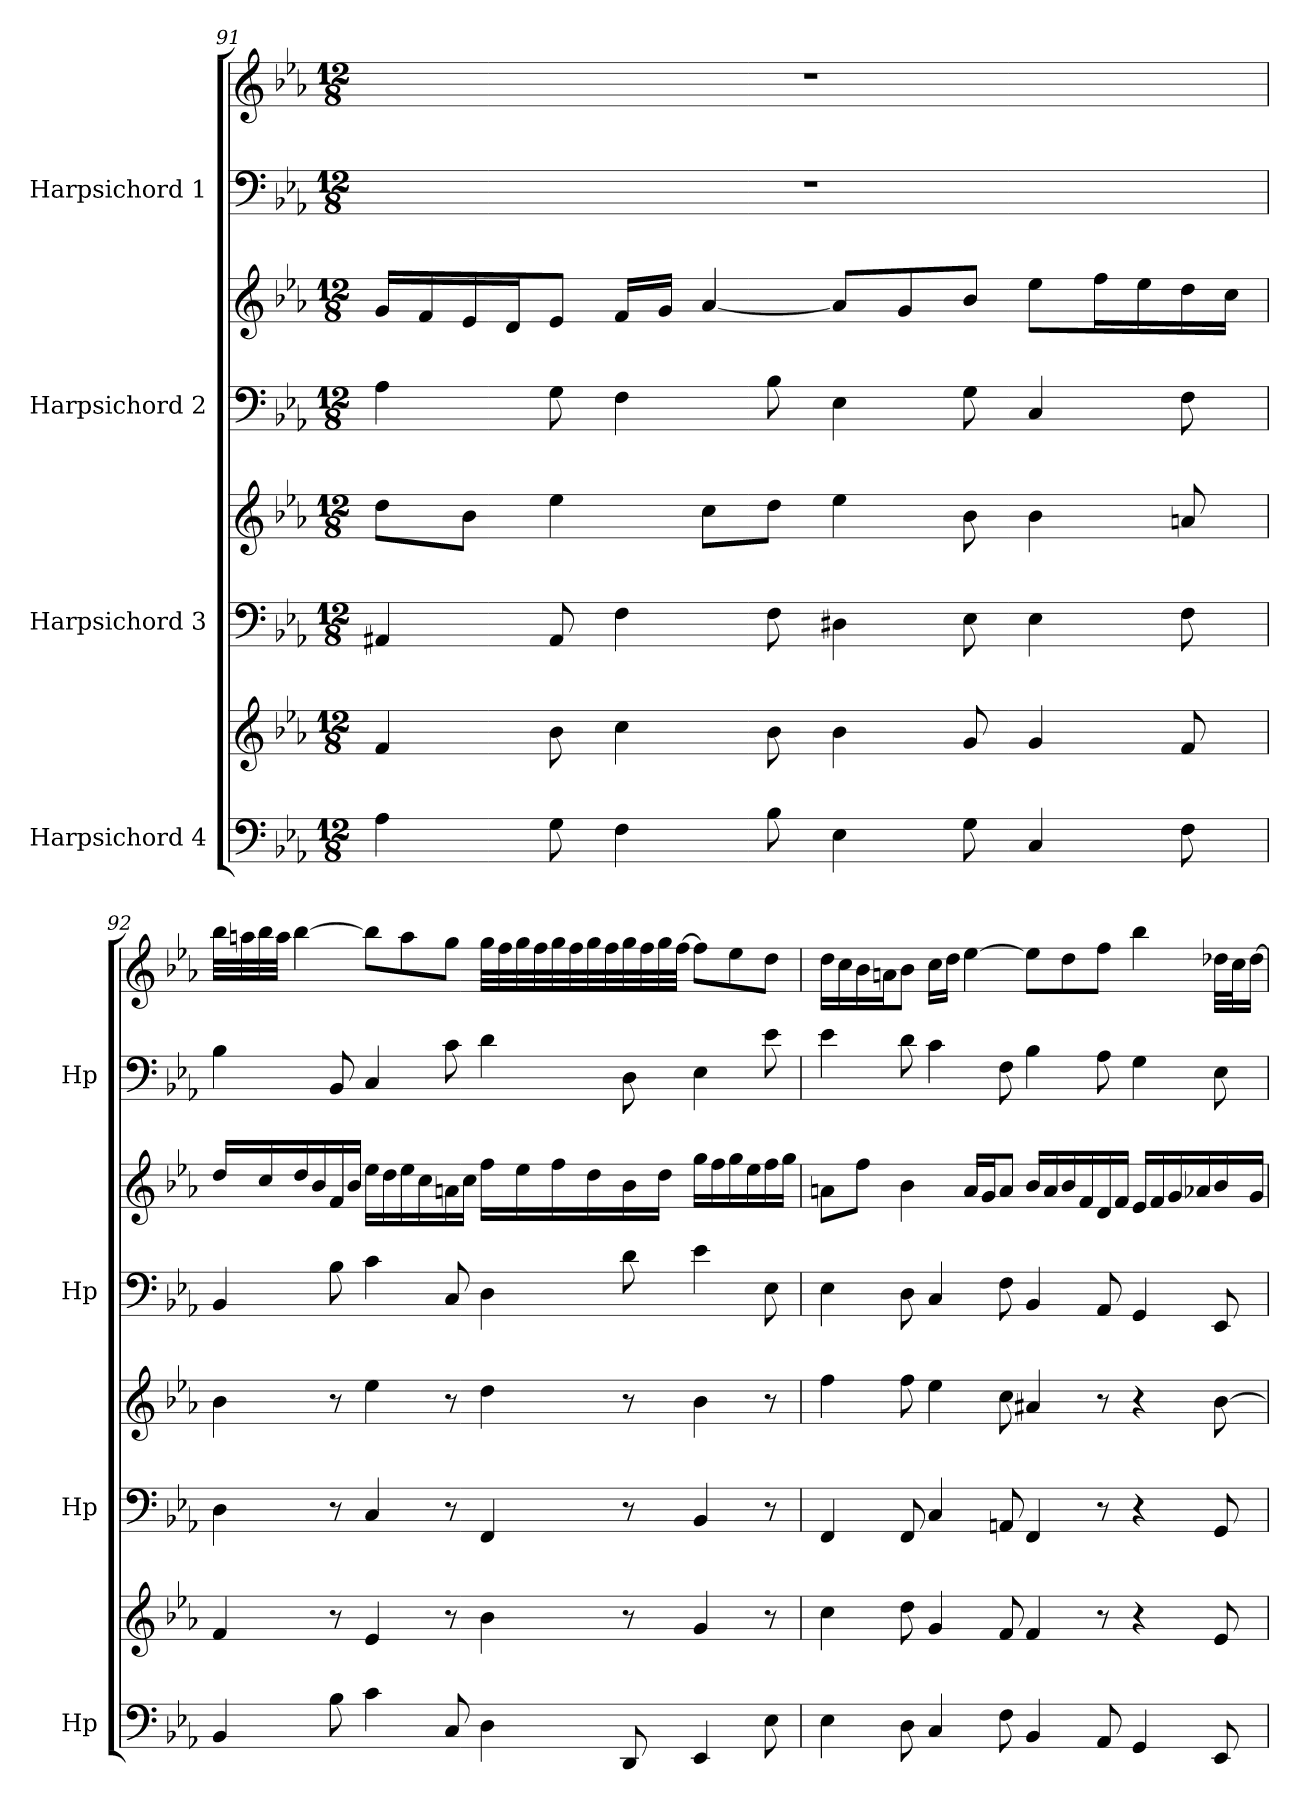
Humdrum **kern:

**kern	**kern	**kern	**kern	**kern	**kern	**kern	**kern
*part4	*part4	*part3	*part3	*part2	*part2	*part1	*part1
*staff8	*staff7	*staff6	*staff5	*staff4	*staff3	*staff2	*staff1
*I"Harpsichord 4	*	*I"Harpsichord 3	*	*I"Harpsichord 2	*	*I"Harpsichord 1	*
*I'Hp	*	*I'Hp	*	*I'Hp	*	*I'Hp	*
*clefF4	*clefG2	*clefF4	*clefG2	*clefF4	*clefG2	*clefF4	*clefG2
*k[b-e-a-]	*k[b-e-a-]	*k[b-e-a-]	*k[b-e-a-]	*k[b-e-a-]	*k[b-e-a-]	*k[b-e-a-]	*k[b-e-a-]
*M12/8	*M12/8	*M12/8	*M12/8	*M12/8	*M12/8	*M12/8	*M12/8
=91	=91	=91	=91	=91	=91	=91	=91
4A-\	4f/	4AA#X/	8dd\L	4A-\	16g/LL	1.r	1.r
.	.	.	.	.	16f/	.	.
.	.	.	8b-\J	.	16e-/	.	.
.	.	.	.	.	16d/J	.	.
8G\	8b-\	8AA#/	4ee-\	8G\	8e-/J	.	.
4F\	4cc\	4F\	.	4F\	16f/LL	.	.
.	.	.	.	.	16g/JJ	.	.
.	.	.	8cc\L	.	[4a-/	.	.
8B-\	8b-\	8F\	8dd\J	8B-\	.	.	.
4E-\	4b-\	4D#X\	4ee-\	4E-\	8a-/L]	.	.
.	.	.	.	.	8g/	.	.
8G\	8g/	8E-\	8b-\	8G\	8b-/J	.	.
4C/	4g/	4E-\	4b-\	4C/	8ee-\L	.	.
.	.	.	.	.	16ff\L	.	.
.	.	.	.	.	16ee-\	.	.
8F\	8f/	8F\	8an/	8F\	16dd\	.	.
.	.	.	.	.	16cc\JJ	.	.
!!LO:PB:g=z
=92	=92	=92	=92	=92	=92	=92	=92
4BB-/	4f/	4D\	4b-\	4BB-/	16dd/LL	4B-\	32bb-\LLL
.	.	.	.	.	.	.	32aan\
.	.	.	.	.	16cc/	.	32bb-\
.	.	.	.	.	.	.	32aa\JJJ
.	.	.	.	.	16dd/	.	[4bb-\
.	.	.	.	.	16b-/	.	.
8B-\	8r	8r	8r	8B-\	16f/	8BB-/	.
.	.	.	.	.	16b-/JJ	.	.
4c\	4e-/	4C/	4ee-\	4c\	16ee-\LL	4C/	8bb-\L]
.	.	.	.	.	16dd\	.	.
.	.	.	.	.	16ee-\	.	8aa\
.	.	.	.	.	16cc\	.	.
8C/	8r	8r	8r	8C/	16an\	8c\	8gg\J
.	.	.	.	.	16cc\JJ	.	.
4D\	4b-\	4FF/	4dd\	4D\	16ff\LL	4d\	32gg\LLL
.	.	.	.	.	.	.	32ff\
.	.	.	.	.	16ee-\	.	32gg\
.	.	.	.	.	.	.	32ff\
.	.	.	.	.	16ff\	.	32gg\
.	.	.	.	.	.	.	32ff\
.	.	.	.	.	16dd\	.	32gg\
.	.	.	.	.	.	.	32ff\
8DD/	8r	8r	8r	8d\	16b-\	8D\	32gg\
.	.	.	.	.	.	.	32ff\
.	.	.	.	.	16dd\JJ	.	32gg\
.	.	.	.	.	.	.	[32ff\JJJ
4EE-/	4g/	4BB-/	4b-\	4e-\	16gg\LL	4E-\	8ff\L]
.	.	.	.	.	16ff\	.	.
.	.	.	.	.	16gg\	.	8ee-\
.	.	.	.	.	16ee-\	.	.
8E-\	8r	8r	8r	8E-\	16ff\	8e-\	8dd\J
.	.	.	.	.	16gg\JJ	.	.
!!LO:PB:g=z
=93	=93	=93	=93	=93	=93	=93	=93
4E-\	4cc\	4FF/	4ff\	4E-\	8an\L	4e-\	16dd\LL
.	.	.	.	.	.	.	16cc\
.	.	.	.	.	8ff\J	.	16b-\
.	.	.	.	.	.	.	16an\J
8D\	8dd\	8FF/	8ff\	8D\	4b-\	8d\	8b-\J
4C/	4g/	4C/	4ee-\	4C/	.	4c\	16cc\LL
.	.	.	.	.	.	.	16dd\JJ
.	.	.	.	.	16a/LL	.	[4ee-\
.	.	.	.	.	16g/J	.	.
8F\	8f/	8AAn/	8cc\	8F\	8a/J	8F\	.
4BB-/	4f/	4FF/	4a#X/	4BB-/	16b-/LL	4B-\	8ee-\L]
.	.	.	.	.	16a/	.	.
.	.	.	.	.	16b-/	.	8dd\
.	.	.	.	.	16f/	.	.
8AA-/	8r	8r	8r	8AA-/	16d/	8A-\	8ff\J
.	.	.	.	.	16f/JJ	.	.
4GG/	4r	4r	4r	4GG/	16e-/LL	4G\	4bb-\
.	.	.	.	.	16f/	.	.
.	.	.	.	.	16g/	.	.
.	.	.	.	.	16a-X/	.	.
8EE-/	8e-/	8GG/	[8b-\	8EE-/	16b-/	8E-\	32dd-X\LLL
.	.	.	.	.	.	.	32cc\J
.	.	.	.	.	16g/JJ	.	[16dd-\JJ
=	=	=	=	=	=	=	=
*-	*-	*-	*-	*-	*-	*-	*-
